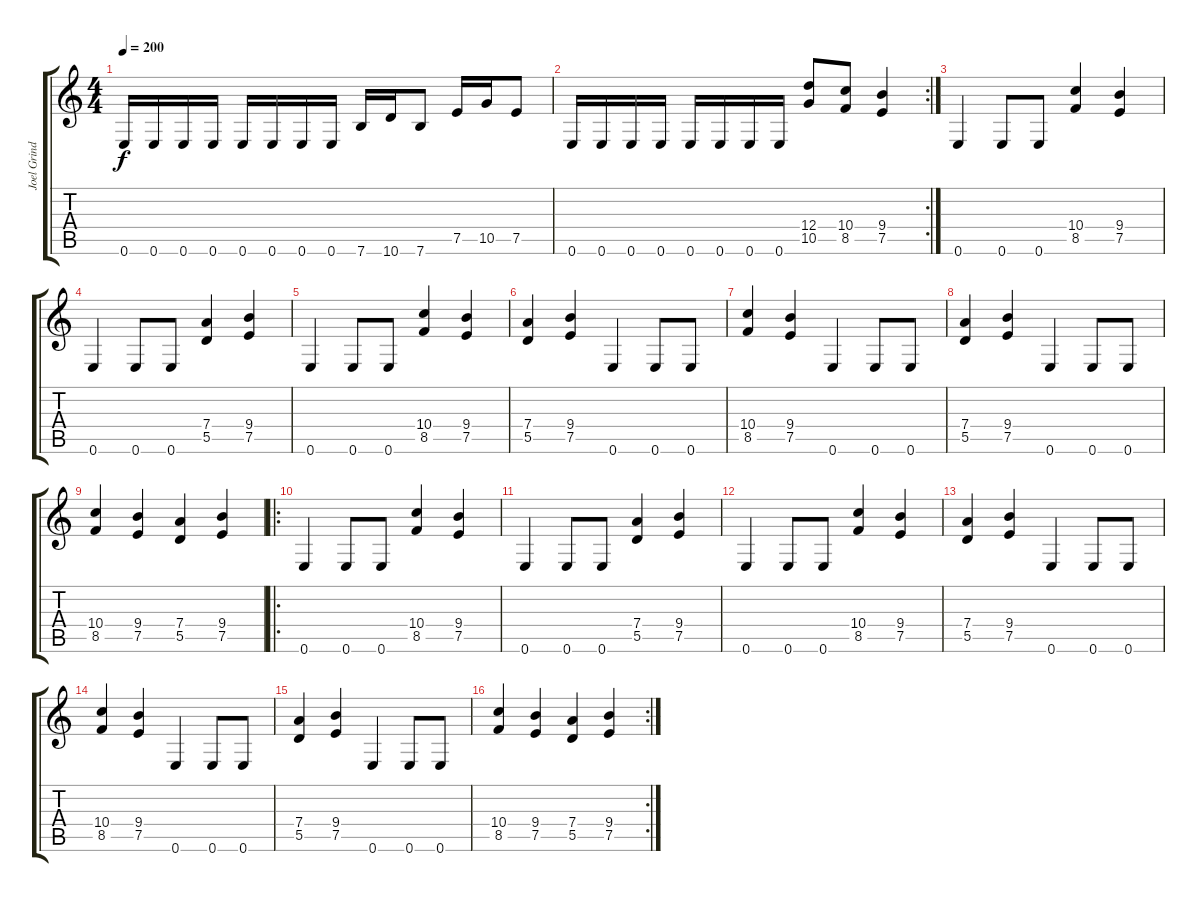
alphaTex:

\track ("Joel Grind" "Joel Grind") {instrument distortionguitar}
\staff {score tabs}
\tuning (E4 B3 G3 D3 A2 E2) {hide}
\ts (4 4)
\tempo 200
\clef g2
\ks c
0.6.16{dy f} 0.6.16 0.6.16 0.6.16 0.6.16 0.6.16 0.6.16 0.6.16 7.6.16 10.6.16 7.6.8 7.5.16 10.5.16 7.5.8 |
\rc 2
0.6.16 0.6.16 0.6.16 0.6.16 0.6.16 0.6.16 0.6.16 0.6.16 (12.4 10.5).8 (10.4 8.5).8 (9.4 7.5).4 |
0.6.4 0.6.8 0.6.8 (10.4 8.5).4 (9.4 7.5).4 |
0.6.4 0.6.8 0.6.8 (7.4 5.5).4 (9.4 7.5).4 |
0.6.4 0.6.8 0.6.8 (10.4 8.5).4 (9.4 7.5).4 |
(7.4 5.5).4 (9.4 7.5).4 0.6.4 0.6.8 0.6.8 |
(10.4 8.5).4 (9.4 7.5).4 0.6.4 0.6.8 0.6.8 |
(7.4 5.5).4 (9.4 7.5).4 0.6.4 0.6.8 0.6.8 |
(10.4 8.5).4 (9.4 7.5).4 (7.4 5.5).4 (9.4 7.5).4 |
\ro
0.6.4 0.6.8 0.6.8 (10.4 8.5).4 (9.4 7.5).4 |
0.6.4 0.6.8 0.6.8 (7.4 5.5).4 (9.4 7.5).4 |
0.6.4 0.6.8 0.6.8 (10.4 8.5).4 (9.4 7.5).4 |
(7.4 5.5).4 (9.4 7.5).4 0.6.4 0.6.8 0.6.8 |
(10.4 8.5).4 (9.4 7.5).4 0.6.4 0.6.8 0.6.8 |
(7.4 5.5).4 (9.4 7.5).4 0.6.4 0.6.8 0.6.8 |
\rc 2
(10.4 8.5).4 (9.4 7.5).4 (7.4 5.5).4 (9.4 7.5).4
